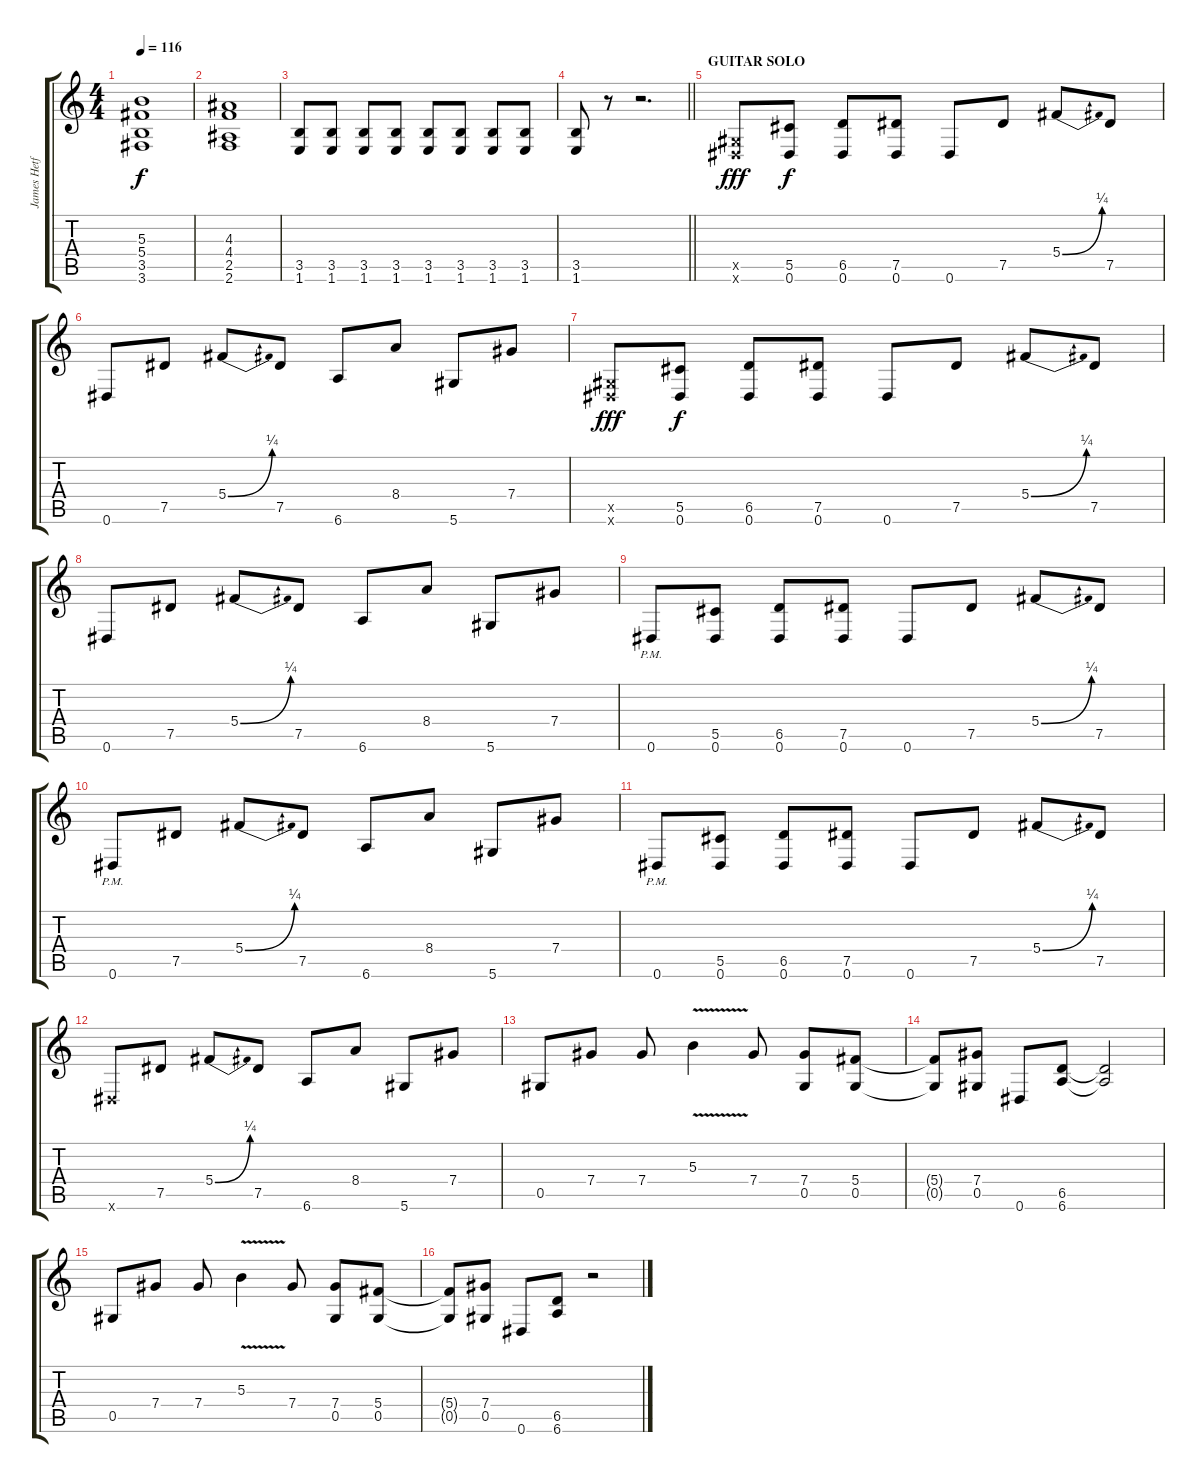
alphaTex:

\track ("James Hetfield - rhythm and lead guitar" "James Hetf") {instrument distortionguitar}
\staff {score tabs}
\tuning (Eb4 Bb3 Gb3 Db3 Ab2 Eb2) {hide}
\ts (4 4)
\tempo 116
\clef g2
\ks c
(5.3 5.4 3.5 3.6).1{dy f} |
(4.3 4.4 2.5 2.6).1 |
(3.5 1.6).8 (3.5 1.6).8 (3.5 1.6).8 (3.5 1.6).8 (3.5 1.6).8 (3.5 1.6).8 (3.5 1.6).8 (3.5 1.6).8 |
\barLineRight lightlight
(3.5 1.6).8 r.8 r.2{d} |
\section ("" "GUITAR SOLO")
(0.5{x} 0.6{x}).8{dy fff} (5.5 0.6).8{dy f} (6.5 0.6).8 (7.5 0.6).8 0.6.8 7.5.8 5.4{be (bend 0 0 60 1)}.8 7.5.8 |
0.6.8 7.5.8 5.4{be (bend 0 0 60 1)}.8 7.5.8 6.6.8 8.4.8 5.6.8 7.4.8 |
(0.5{x} 0.6{x}).8{dy fff} (5.5 0.6).8{dy f} (6.5 0.6).8 (7.5 0.6).8 0.6.8 7.5.8 5.4{be (bend 0 0 60 1)}.8 7.5.8 |
0.6.8 7.5.8 5.4{be (bend 0 0 60 1)}.8 7.5.8 6.6.8 8.4.8 5.6.8 7.4.8 |
0.6{pm}.8 (5.5 0.6).8 (6.5 0.6).8 (7.5 0.6).8 0.6.8 7.5.8 5.4{be (bend 0 0 60 1)}.8 7.5.8 |
0.6{pm}.8 7.5.8 5.4{be (bend 0 0 60 1)}.8 7.5.8 6.6.8 8.4.8 5.6.8 7.4.8 |
0.6{pm}.8 (5.5 0.6).8 (6.5 0.6).8 (7.5 0.6).8 0.6.8 7.5.8 5.4{be (bend 0 0 60 1)}.8 7.5.8 |
0.6{x}.8 7.5.8 5.4{be (bend 0 0 60 1)}.8 7.5.8 6.6.8 8.4.8 5.6.8 7.4.8 |
0.5.8 7.4.8 7.4.8 5.3{v}.4 7.4.8 (7.4 0.5).8 (5.4 0.5).8 |
(5.4{t} 0.5{t}).8 (7.4 0.5).8 0.6.8 (6.5 6.6).8 (6.5{t} 6.6{t}).2 |
0.5.8 7.4.8 7.4.8 5.3{v}.4 7.4.8 (7.4 0.5).8 (5.4 0.5).8 |
(5.4{t} 0.5{t}).8 (7.4 0.5).8 0.6.8 (6.5 6.6).8 r.2
